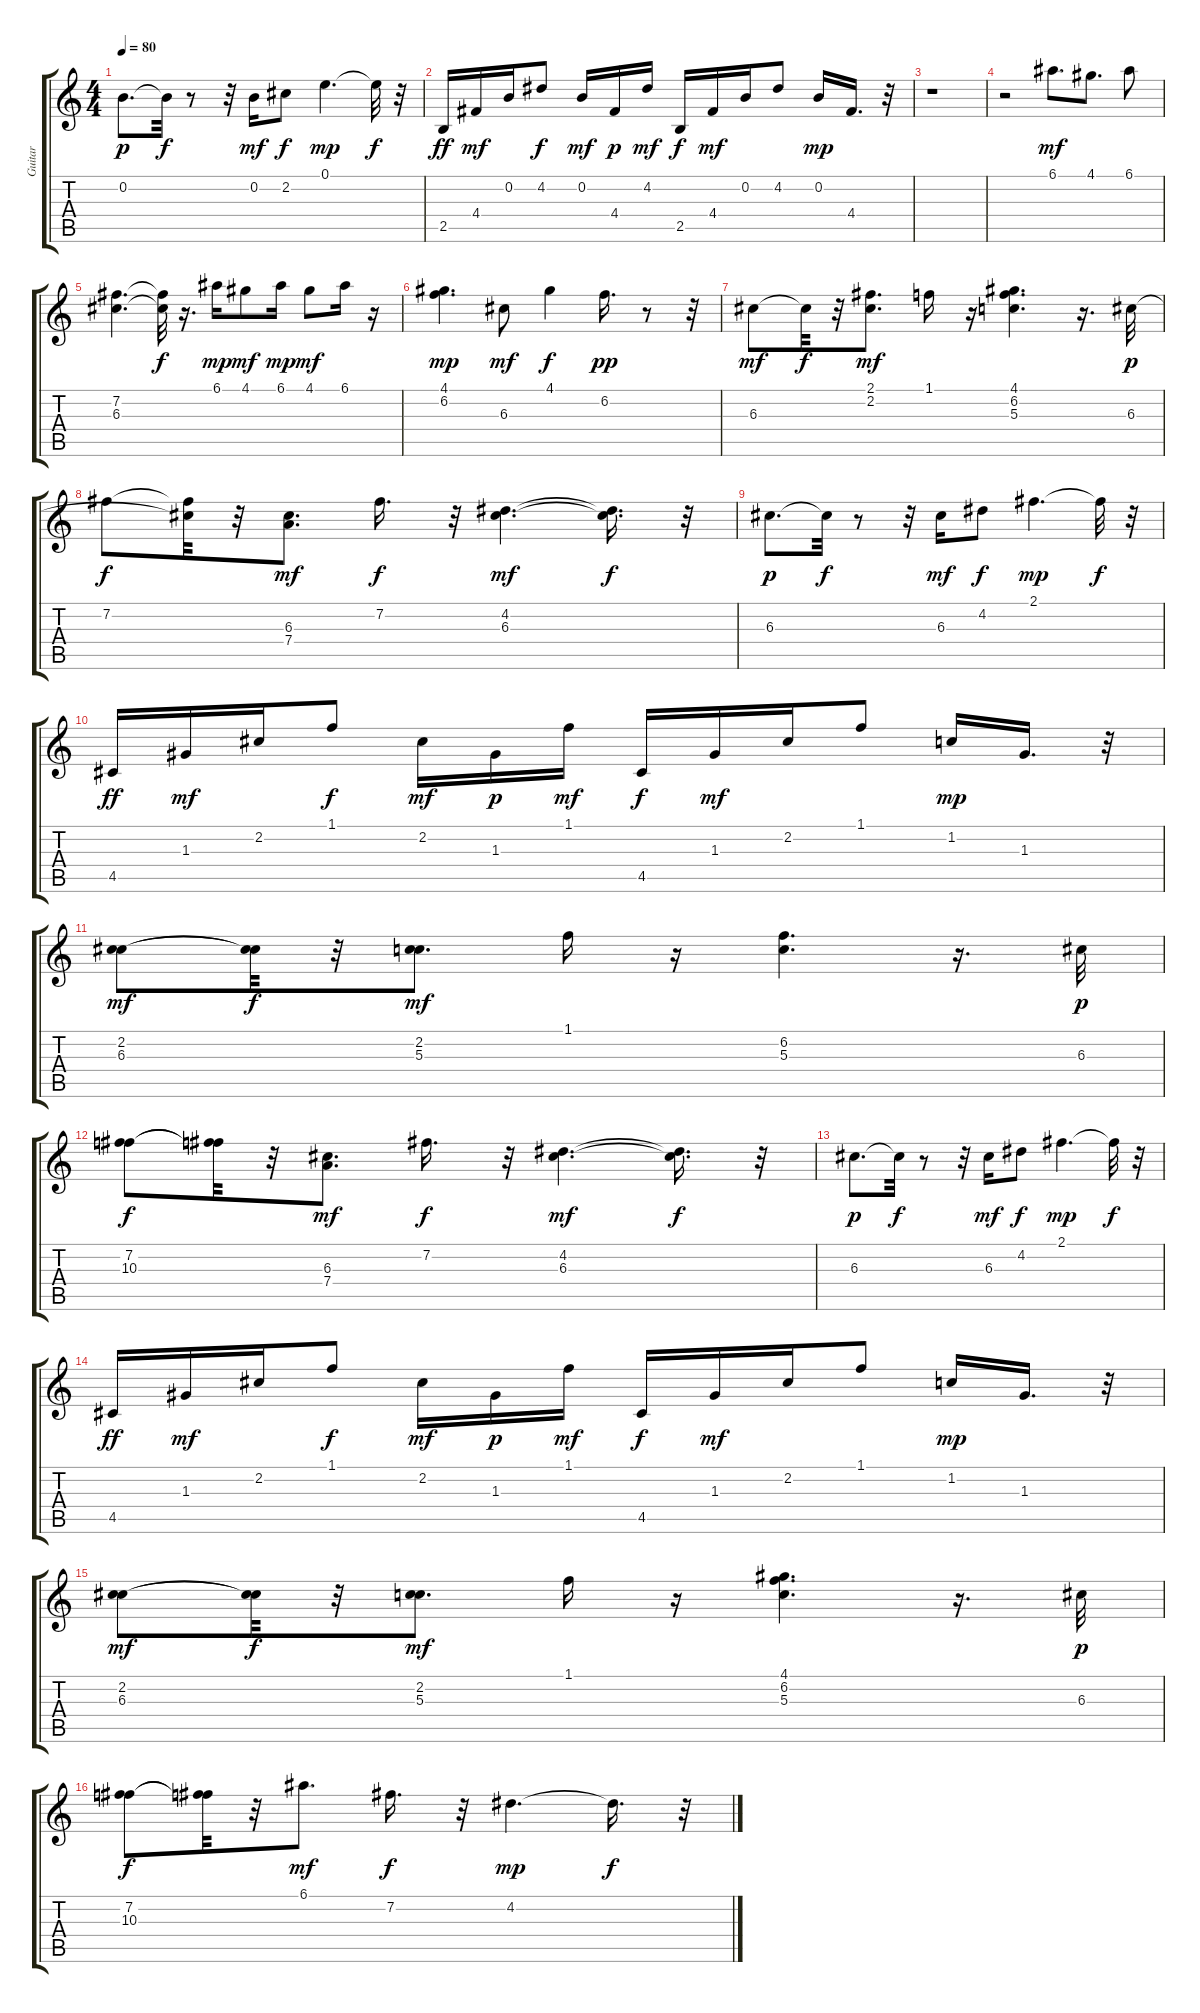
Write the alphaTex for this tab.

\track ("Guitar" "Guitar") {instrument acousticguitarsteel}
\staff {score tabs}
\tuning (E4 B3 G3 D3 A2 E2) {hide}
\ts (4 4)
\tempo 80
\clef g2
\ks c
0.2.8{d dy p} 0.2{t}.32{dy f} r.8 r.32 0.2.16{dy mf} 2.2.8{dy f} 0.1.4{d dy mp} 0.1{t}.32{dy f} r.32 |
2.5.16{dy ff} 4.4.16{dy mf} 0.2.16 4.2.8{dy f} 0.2.16{dy mf} 4.4.16{dy p} 4.2.16{dy mf} 2.5.16{dy f} 4.4.16{dy mf} 0.2.16 4.2.8 0.2.16{dy mp} 4.4.16{d} r.32 |
r.1 |
r.2 6.1.8{d dy mf} 4.1.8{d} 6.1.8 |
(7.2 6.3).4{d} (7.2{t} 6.3{t}).32{dy f} r.16{d} 6.1.16{dy mp} 4.1.8{dy mf} 6.1.16{dy mp} 4.1.8{dy mf} 6.1.16 r.16 |
(4.1 6.2).4{d dy mp} 6.3.8{dy mf} 4.1.4{dy f} 6.2.16{d dy pp} r.8 r.32 |
6.3.8{dy mf} 6.3{t}.32{dy f} r.32 (2.1 2.2).8{d dy mf} 1.1.16 r.16 (4.1 6.2 5.3).4{d} r.16{d} 6.3.32{dy p} |
7.2.8{dy f} (7.2{t} 6.3{t}).32 r.32 (6.3 7.4).8{d dy mf} 7.2.16{d dy f} r.32 (4.2 6.3).4{d dy mf} (4.2{t} 6.3{t}).16{d dy f} r.32 |
6.3.8{d dy p} 6.3{t}.32{dy f} r.8 r.32 6.3.16{dy mf} 4.2.8{dy f} 2.1.4{d dy mp} 2.1{t}.32{dy f} r.32 |
4.5.16{dy ff} 1.3.16{dy mf} 2.2.16 1.1.8{dy f} 2.2.16{dy mf} 1.3.16{dy p} 1.1.16{dy mf} 4.5.16{dy f} 1.3.16{dy mf} 2.2.16 1.1.8 1.2.16{dy mp} 1.3.16{d} r.32 |
(2.2 6.3).8{dy mf} (2.2{t} 6.3{t}).32{dy f} r.32 (2.2 5.3).8{d dy mf} 1.1.16 r.16 (6.2 5.3).4{d} r.16{d} 6.3.32{dy p} |
(7.2 10.3).8{dy f} (7.2{t} 10.3{t}).32 r.32 (6.3 7.4).8{d dy mf} 7.2.16{d dy f} r.32 (4.2 6.3).4{d dy mf} (4.2{t} 6.3{t}).16{d dy f} r.32 |
6.3.8{d dy p} 6.3{t}.32{dy f} r.8 r.32 6.3.16{dy mf} 4.2.8{dy f} 2.1.4{d dy mp} 2.1{t}.32{dy f} r.32 |
4.5.16{dy ff} 1.3.16{dy mf} 2.2.16 1.1.8{dy f} 2.2.16{dy mf} 1.3.16{dy p} 1.1.16{dy mf} 4.5.16{dy f} 1.3.16{dy mf} 2.2.16 1.1.8 1.2.16{dy mp} 1.3.16{d} r.32 |
(2.2 6.3).8{dy mf} (2.2{t} 6.3{t}).32{dy f} r.32 (2.2 5.3).8{d dy mf} 1.1.16 r.16 (4.1 6.2 5.3).4{d} r.16{d} 6.3.32{dy p} |
(7.2 10.3).8{dy f} (7.2{t} 10.3{t}).32 r.32 6.1.8{d dy mf} 7.2.16{d dy f} r.32 4.2.4{d dy mp} 4.2{t}.16{d dy f} r.32
